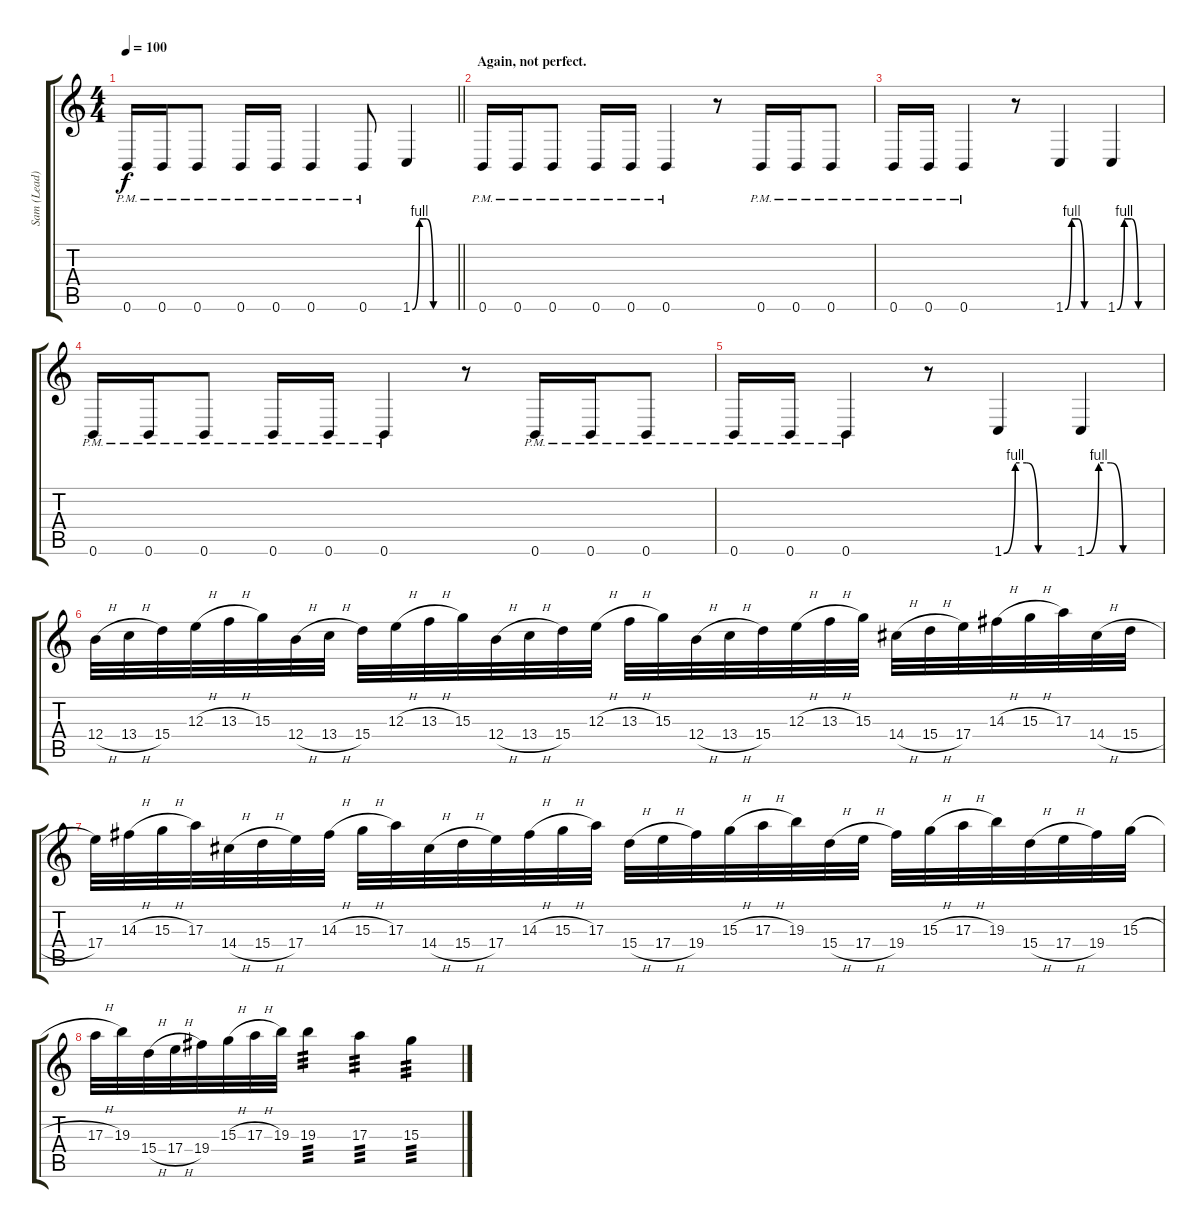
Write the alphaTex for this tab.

\track ("Sam (Lead)" "Sam (Lead)") {instrument overdrivenguitar}
\staff {score tabs}
\tuning (Db4 Ab3 E3 B2 Gb2 B1) {hide}
\ts (4 4)
\tempo 100
\clef g2
\barLineRight lightlight
\ks c
0.6{pm}.16{dy f} 0.6{pm}.16 0.6{pm}.8 0.6{pm}.16 0.6{pm}.16 0.6{pm}.4 0.6{pm}.8 1.6{be (custom 0 0 10 4 20 4 30 0 60 0)}.4 |
\section ("" "Again, not perfect.")
0.6{pm}.16 0.6{pm}.16 0.6{pm}.8 0.6{pm}.16 0.6{pm}.16 0.6{pm}.4 r.8 0.6{pm}.16 0.6{pm}.16 0.6{pm}.8 |
0.6{pm}.16 0.6{pm}.16 0.6{pm}.4 r.8 1.6{be (custom 0 0 10 4 20 4 30 0 60 0)}.4 1.6{be (custom 0 0 10 4 20 4 30 0 60 0)}.4 |
0.6{pm}.16 0.6{pm}.16 0.6{pm}.8 0.6{pm}.16 0.6{pm}.16 0.6{pm}.4 r.8 0.6{pm}.16 0.6{pm}.16 0.6{pm}.8 |
0.6{pm}.16 0.6{pm}.16 0.6{pm}.4 r.8 1.6{be (custom 0 0 10 4 20 4 30 0 60 0)}.4 1.6{be (custom 0 0 10 4 20 4 30 0 60 0)}.4 |
12.4{h}.32 13.4{h}.32 15.4.32 12.3{h}.32 13.3{h}.32 15.3.32 12.4{h}.32 13.4{h}.32 15.4.32 12.3{h}.32 13.3{h}.32 15.3.32 12.4{h}.32 13.4{h}.32 15.4.32 12.3{h}.32 13.3{h}.32 15.3.32 12.4{h}.32 13.4{h}.32 15.4.32 12.3{h}.32 13.3{h}.32 15.3.32 14.4{h}.32 15.4{h}.32 17.4.32 14.3{h}.32 15.3{h}.32 17.3.32 14.4{h}.32 15.4{h}.32 |
17.4.32 14.3{h}.32 15.3{h}.32 17.3.32 14.4{h}.32 15.4{h}.32 17.4.32 14.3{h}.32 15.3{h}.32 17.3.32 14.4{h}.32 15.4{h}.32 17.4.32 14.3{h}.32 15.3{h}.32 17.3.32 15.4{h}.32 17.4{h}.32 19.4.32 15.3{h}.32 17.3{h}.32 19.3.32 15.4{h}.32 17.4{h}.32 19.4.32 15.3{h}.32 17.3{h}.32 19.3.32 15.4{h}.32 17.4{h}.32 19.4.32 15.3{h}.32 |
17.3{h}.32 19.3.32 15.4{h}.32 17.4{h}.32 19.4.32 15.3{h}.32 17.3{h}.32 19.3.32 19.3.4{tp 3} 17.3.4{tp 3} 15.3.4{tp 3}
